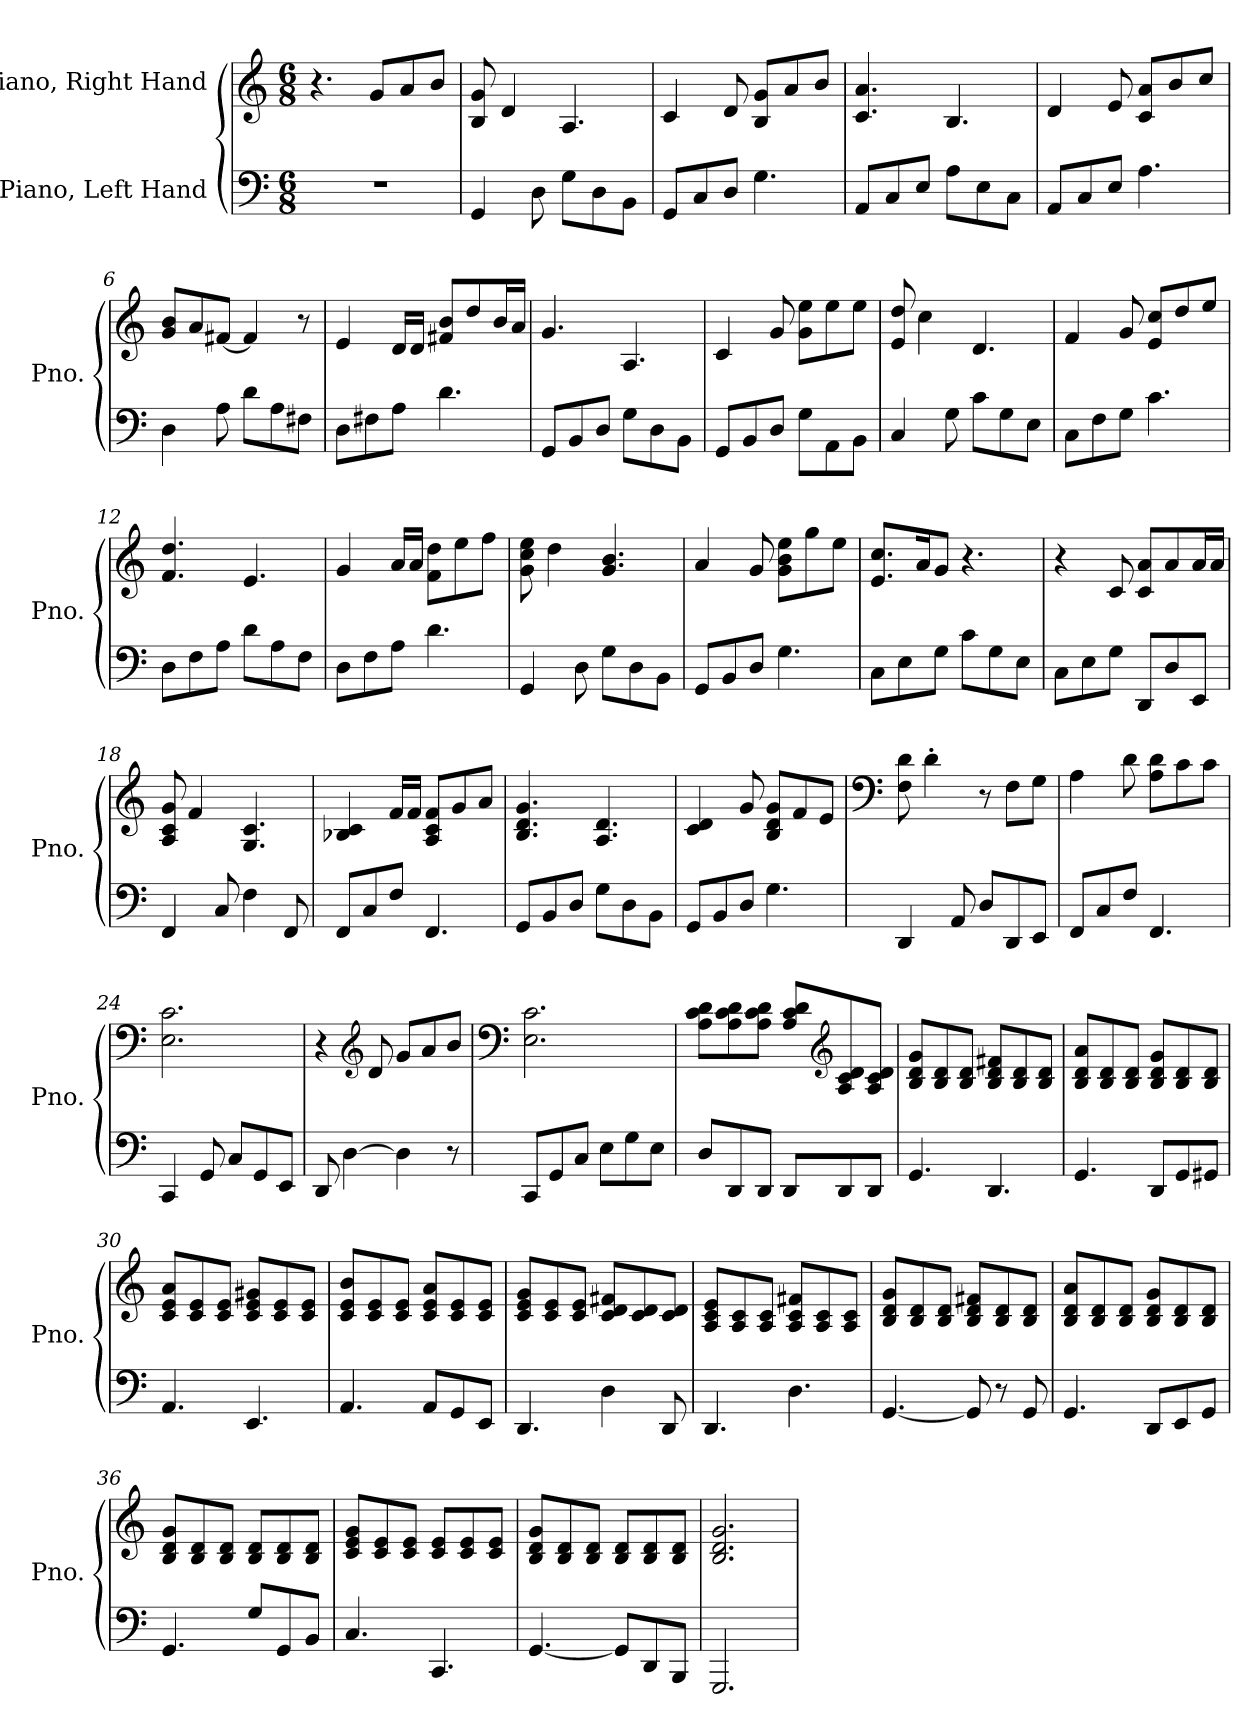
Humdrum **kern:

**kern	**kern
*part2	*part1
*staff2	*staff1
*I"Piano, Left Hand	*I"Piano, Right Hand
*I'Pno.	*I'Pno.
*clefF4	*clefG2
*k[]	*k[]
*M6/8	*M6/8
*MM100	*MM100
=1	=1
2.r	4.r
.	8g/L
.	8a/
.	8b/J
=2	=2
4GG/	8B/ 8g/
.	4d/
8D\	.
8G\L	4.A/
8D\	.
8BB\J	.
=3	=3
8GG/L	4c/
8C/	.
8D/J	8d/
4.G\	8B/ 8g/L
.	8a/
.	8b/J
=4	=4
8AA/L	4.c/ 4.a/
8C/	.
8E/J	.
8A\L	4.B/
8E\	.
8C\J	.
=5	=5
8AA/L	4d/
8C/	.
8E/J	8e/
4.A\	8c/ 8a/L
.	8b/
.	8cc/J
!!LO:LB:g=z
=6	=6
4D\	8g/ 8b/L
.	8a/
8A\	[8f#X/J
8d\L	4f#/]
8A\	.
8F#X\J	8r
=7	=7
8D\L	4e/
8F#X\	.
8A\J	16d/LL
.	16d/JJ
4.d\	8f#X/ 8b/L
.	8dd/
.	16b/L
.	16a/JJ
=8	=8
8GG/L	4.g/
8BB/	.
8D/J	.
8G\L	4.A/
8D\	.
8BB\J	.
=9	=9
8GG/L	4c/
8BB/	.
8D/J	8g/
8G\L	8g\ 8ee\L
8AA\	8ee\
8BB\J	8ee\J
=10	=10
4C/	8e/ 8dd/
.	4cc\
8G\	.
8c\L	4.d/
8G\	.
8E\J	.
!!LO:LB:g=z
=11	=11
8C\L	4f/
8F\	.
8G\J	8g/
4.c\	8e/ 8cc/L
.	8dd/
.	8ee/J
=12	=12
8D\L	4.f/ 4.dd/
8F\	.
8A\J	.
8d\L	4.e/
8A\	.
8F\J	.
=13	=13
8D\L	4g/
8F\	.
8A\J	16a/LL
.	16a/JJ
4.d\	8f\ 8dd\L
.	8ee\
.	8ff\J
=14	=14
4GG/	8g\ 8cc\ 8ee\
.	4dd\
8D\	.
8G\L	4.g/ 4.b/
8D\	.
8BB\J	.
=15	=15
8GG/L	4a/
8BB/	.
8D/J	8g/
4.G\	8g\ 8b\ 8ee\L
.	8gg\
.	8ee\J
=16	=16
8C\L	8.e/ 8.cc/L
8E\	.
.	16a/K
8G\J	8g/J
8c\L	4.r
8G\	.
8E\J	.
!!LO:LB:g=z
=17	=17
8C\L	4r
8E\	.
8G\J	8c/
8DD/L	8c/ 8a/L
8D/	8a/
8EE/J	16a/L
.	16a/JJ
=18	=18
4FF/	8A/ 8c/ 8g/
.	4f/
8C/	.
4F\	4.G/ 4.c/
8FF/	.
=19	=19
8FF/L	4B-X/ 4c/
8C/	.
8F/J	16f/LL
.	16f/JJ
4.FF/	8A/ 8c/ 8f/L
.	8g/
.	8a/J
=20	=20
8GG/L	4.B/ 4.d/ 4.g/
8BB/	.
8D/J	.
8G\L	4.A/ 4.d/
8D\	.
8BB\J	.
=21	=21
8GG/L	4c/ 4d/
8BB/	.
8D/J	8g/
4.G\	8B/ 8d/ 8g/L
.	8f/
.	8e/J
!!LO:LB:g=z
=22	=22
*	*clefF4
4DD/	8F\ 8d\
.	4d'\
8AA/	.
8D/L	8r
8DD/	8F\L
8EE/J	8G\J
=23	=23
8FF/L	4A\
8C/	.
8F/J	8d\
4.FF/	8A\ 8d\L
.	8c\
.	8c\J
=24	=24
4CC/	2.E\ 2.c\
8GG/	.
8C/L	.
8GG/	.
8EE/J	.
=25	=25
8DD/	4r
[4D\	.
*	*clefG2
.	8d/
4D\]	8g/L
.	8a/
8r	8b/J
=26	=26
*	*clefF4
8CC/L	2.E\ 2.c\
8GG/	.
8C/J	.
8E\L	.
8G\	.
8E\J	.
!!LO:LB:g=z
=27	=27
8D/L	8A\ 8c\ 8d\L
8DD/	8A\ 8c\ 8d\
8DD/J	8A\ 8c\ 8d\J
8DD/L	8A/ 8c/ 8d/L
*	*clefG2
8DD/	8A/ 8c/ 8d/
8DD/J	8A/ 8c/ 8d/J
=28	=28
4.GG/	8B/ 8d/ 8g/L
.	8B/ 8d/
.	8B/ 8d/J
4.DD/	8B/ 8d/ 8f#X/L
.	8B/ 8d/
.	8B/ 8d/J
=29	=29
4.GG/	8B/ 8d/ 8a/L
.	8B/ 8d/
.	8B/ 8d/J
8DD/L	8B/ 8d/ 8g/L
8GG/	8B/ 8d/
8GG#X/J	8B/ 8d/J
=30	=30
4.AA/	8c/ 8e/ 8a/L
.	8c/ 8e/
.	8c/ 8e/J
4.EE/	8c/ 8e/ 8g#X/L
.	8c/ 8e/
.	8c/ 8e/J
!!LO:PB:g=z
=31	=31
4.AA/	8c/ 8e/ 8b/L
.	8c/ 8e/
.	8c/ 8e/J
8AA/L	8c/ 8e/ 8a/L
8GG/	8c/ 8e/
8EE/J	8c/ 8e/J
=32	=32
4.DD/	8c/ 8e/ 8g/L
.	8c/ 8e/
.	8c/ 8e/J
4D\	8c/ 8d/ 8f#X/L
.	8c/ 8d/
8DD/	8c/ 8d/J
=33	=33
4.DD/	8A/ 8c/ 8e/L
.	8A/ 8c/
.	8A/ 8c/J
4.D\	8A/ 8c/ 8f#X/L
.	8A/ 8c/
.	8A/ 8c/J
=34	=34
[4.GG/	8B/ 8d/ 8g/L
.	8B/ 8d/
.	8B/ 8d/J
8GG/]	8B/ 8d/ 8f#X/L
8r	8B/ 8d/
8GG/	8B/ 8d/J
!!LO:LB:g=z
=35	=35
4.GG/	8B/ 8d/ 8a/L
.	8B/ 8d/
.	8B/ 8d/J
8DD/L	8B/ 8d/ 8g/L
8EE/	8B/ 8d/
8GG/J	8B/ 8d/J
=36	=36
4.GG/	8B/ 8d/ 8g/L
.	8B/ 8d/
.	8B/ 8d/J
8G/L	8B/ 8d/L
8GG/	8B/ 8d/
8BB/J	8B/ 8d/J
=37	=37
4.C/	8c/ 8e/ 8g/L
.	8c/ 8e/
.	8c/ 8e/J
4.CC/	8c/ 8e/L
.	8c/ 8e/
.	8c/ 8e/J
=38	=38
[4.GG/	8B/ 8d/ 8g/L
.	8B/ 8d/
.	8B/ 8d/J
8GG/L]	8B/ 8d/L
8DD/	8B/ 8d/
8BBB/J	8B/ 8d/J
=39	=39
2.GGG/	2.B/ 2.d/ 2.g/
=	=
*-	*-
